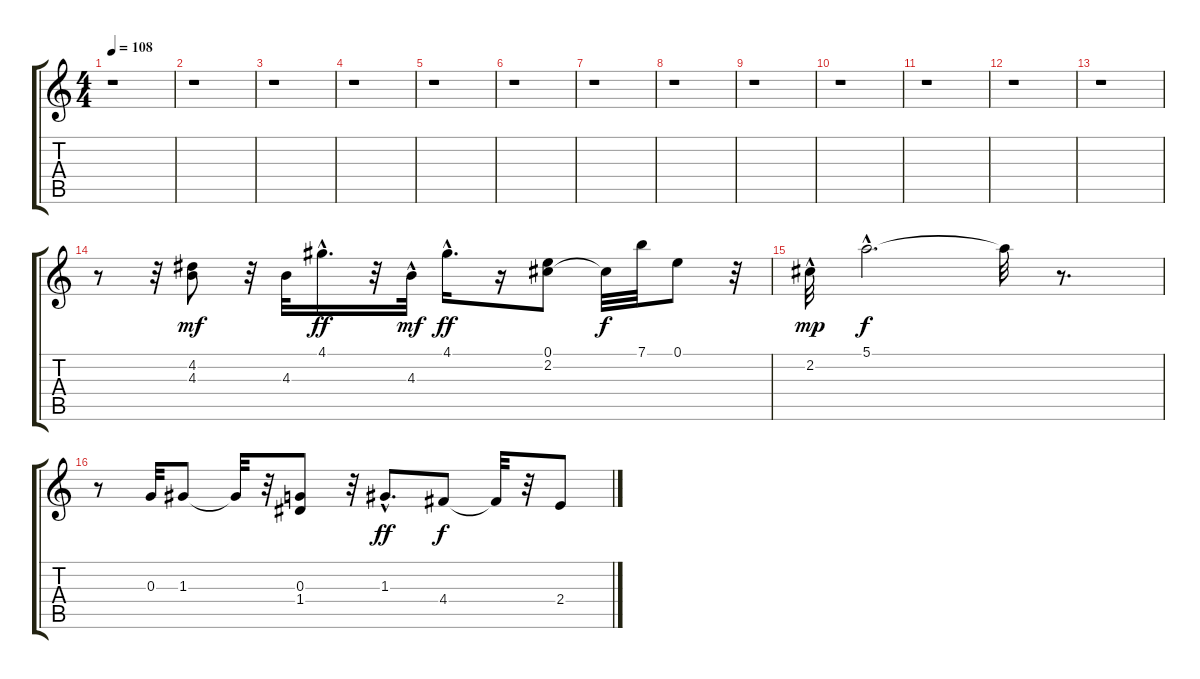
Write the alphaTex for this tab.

\track "" {instrument electricguitarmuted}
\staff {score tabs}
\tuning (E4 B3 G3 D3 A2 E2) {hide}
\ts (4 4)
\tempo 108
\clef g2
\ks c
r.1{dy mf} |
r.1 |
r.1 |
r.1 |
r.1 |
r.1 |
r.1 |
r.1 |
r.1 |
r.1 |
r.1 |
r.1 |
r.1 |
r.8 r.32 (4.2 4.3).8 r.32 4.3.32 4.1{hac}.16{d dy ff} r.32 4.3{hac}.32{dy mf} 4.1{hac}.16{d dy ff} r.16 (0.1 2.2).8 2.2{t}.32{dy f} 7.1.32 0.1.8 r.32 |
2.2{hac}.32{dy mp} 5.1{hac}.2{d dy f} 5.1{t}.32 r.8{d} |
r.8 0.3.32 1.3.8 1.3{t}.32 r.32 (0.3 1.4).8 r.32 1.3{hac}.8{d dy ff} 4.4.8{dy f} 4.4{t}.32 r.32 2.4.8
